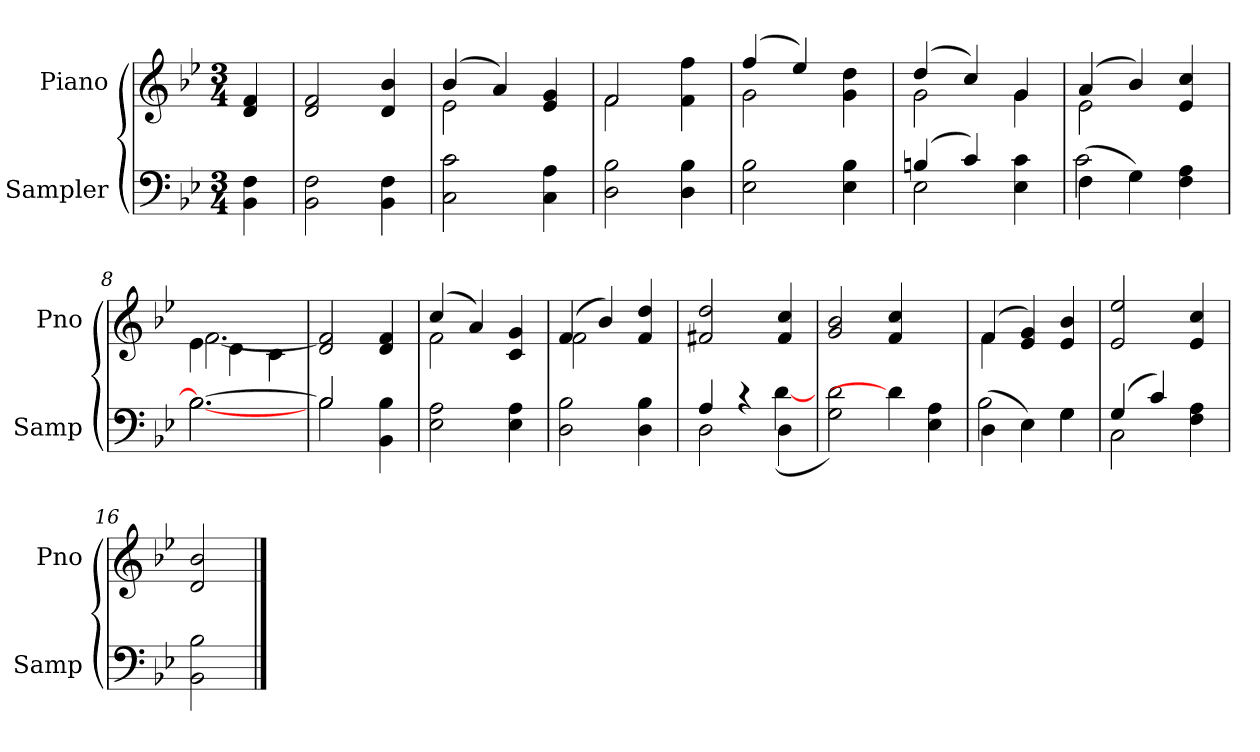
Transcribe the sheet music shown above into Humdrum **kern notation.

**kern	**kern
*part2	*part1
*staff2	*staff1
*I"Sampler	*I"Piano
*I'Samp	*I'Pno
*clefF4	*clefG2
*k[b-e-]	*k[b-e-]
*B-:	*B-:
*M3/4	*M3/4
=1	=1
4BB- 4F	4d 4f
=2	=2
2BB- 2F	2d 2f
4BB- 4F	4d 4b-
=3	=3
*	*^
2C 2c	(4b-/	2e-
.	4a/)	.
4C 4A	4e- 4g	4ryy
=4	=4	=4
2D 2B-	2f/	2f
4D 4B-	4f 4ff	4ryy
=5	=5	=5
2E- 2B-	(4ff/	2g
.	4ee-/)	.
4E- 4B-	4g 4dd	4ryy
=6	=6	=6
*^	*	*
(4Bn/	2E-	(4dd/	2g
4c/)	.	4cc/)	.
4E- 4c	4ryy	4g/	4g
=7	=7	=7	=7
(4F\	2c	(4a/	2e-
4G\)	.	4b-/)	.
4F 4A	4ryy	4e- 4cc	4ryy
=8	=8	=8	=8
[2.B-\	2.B-_	(4e-\	[2.f)
.	.	4d\	.
.	.	4c\	.
*	*	*v	*v
=9	=9	=9
2B-/]	2B-	2d 2f]
4BB- 4B-	4ryy	4d 4f
*v	*v	*
=10	=10
*	*^
2E- 2A	(4cc/	2f
.	4a/)	.
4E- 4A	4c 4g	4ryy
=11	=11	=11
2D 2B-	(4f/	2f
.	4b-/)	.
4D 4B-	4f 4dd	4ryy
*	*v	*v
=12	=12
*^	*
4A/	2D	2f#X 2dd
4r	.	.
4D\	([4d	4f# 4cc
*v	*v	*
=13	=13
2G 2d)	2g 2b-
4d]	4f 4cc
4E- 4A	4ryy
=14	=14
*^	*^
(4D\	2B-	(4f/	4f
4E-\)	.	4e- 4g)	2ryy
4G\	4G	4e- 4b-	.
*	*	*v	*v
=15	=15	=15
(4G/	2C	2e- 2ee-
4c/)	.	.
4F 4A	4ryy	4e- 4cc
*v	*v	*
=16	=16
2BB- 2B-	2d 2b-
==	==
*-	*-
